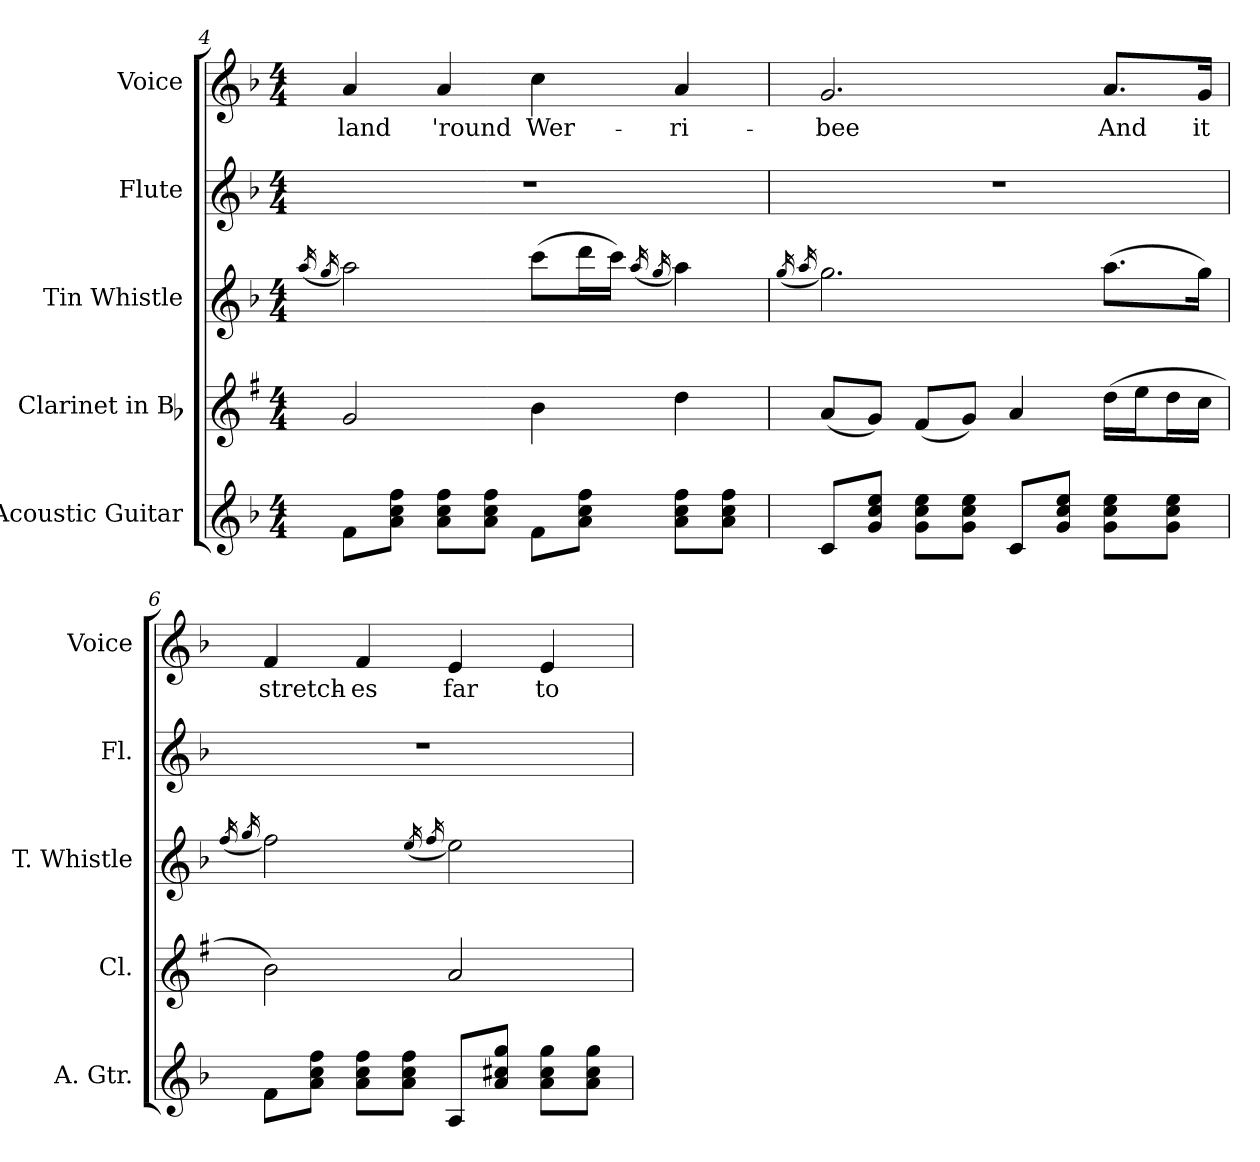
**kern	**kern	**kern	**kern	**kern	**text
*part5	*part4	*part3	*part2	*part1	*part1
*staff5	*staff4	*staff3	*staff2	*staff1	*staff1
*I"Acoustic Guitar	*I"Clarinet in Bb	*I"Tin Whistle	*I"Flute	*I"Voice	*
*I'A. Gtr.	*I'Cl.	*I'T. Whistle	*I'Fl.	*I'Voice	*
*clefG2	*clefG2	*clefG2	*clefG2	*clefG2	*
*ITrd7c12	*ITrd1c2	*ITrd-7c-12	*	*	*
*k[b-]	*k[b-]	*k[b-]	*k[b-]	*k[b-]	*
*F:	*F:	*F:	*F:	*F:	*
*M4/4	*M4/4	*M4/4	*M4/4	*M4/4	*
=4	=4	=4	=4	=4	=4
.	.	(16qaaai/	.	.	.
.	.	16qgggi/	.	.	.
!	!	!	!	!	!LO:LY:b:color=#000000
8Fi\L	2fi/	2aaai\)	1r	4ai/	land
8Ai\ 8ci\ 8fi\J	.	.	.	.	.
!	!	!	!	!	!LO:LY:b:color=#000000
8Ai\ 8ci\ 8fi\L	.	.	.	4ai/	'round
8Ai\ 8ci\ 8fi\J	.	.	.	.	.
!	!	!	!	!	!LO:LY:b:color=#000000
8Fi\L	4ai\	(8cccci\L	.	4cci\	Wer-
8Ai\ 8ci\ 8fi\J	.	16ddddi\L	.	.	.
.	.	16cccci\JJ)	.	.	.
.	.	(16qaaai/	.	.	.
.	.	16qgggi/	.	.	.
!	!	!	!	!	!LO:LY:b:color=#000000
8Ai\ 8ci\ 8fi\L	4cci\	4aaai\)	.	4ai/	-ri-
8Ai\ 8ci\ 8fi\J	.	.	.	.	.
=5	=5	=5	=5	=5	=5
.	.	(16qgggi/	.	.	.
.	.	16qaaai/	.	.	.
!	!	!	!	!	!LO:LY:b:color=#000000
8Ci/L	(8gi/L	2.gggi\)	1r	2.gi/	-bee
8Gi/ 8ci/ 8ei/J	8fi/J)	.	.	.	.
8Gi\ 8ci\ 8ei\L	(8ei/L	.	.	.	.
8Gi\ 8ci\ 8ei\J	8fi/J)	.	.	.	.
8Ci/L	4gi/	.	.	.	.
8Gi/ 8ci/ 8ei/J	.	.	.	.	.
!	!	!	!	!	!LO:LY:b:color=#000000
8Gi\ 8ci\ 8ei\L	(16cci\LL	(8.aaai\L	.	8.ai/L	And
.	16ddi\J	.	.	.	.
8Gi\ 8ci\ 8ei\J	16cci\L	.	.	.	.
!	!	!	!	!	!LO:LY:b:color=#000000
.	16b-i\JJ	16gggi\Jk)	.	16gi/Jk	it
!!LO:LB:g=z
=6	=6	=6	=6	=6	=6
.	.	(16qfffi/	.	.	.
.	.	16qgggi/	.	.	.
!	!	!	!	!	!LO:LY:b:color=#000000
8Fi\L	2ai\)	2fffi\)	1r	4fi/	stretch-
8Ai\ 8ci\ 8fi\J	.	.	.	.	.
!	!	!	!	!	!LO:LY:b:color=#000000
8Ai\ 8ci\ 8fi\L	.	.	.	4fi/	-es
8Ai\ 8ci\ 8fi\J	.	.	.	.	.
.	.	(16qeeei/	.	.	.
.	.	16qfffi/	.	.	.
!	!	!	!	!	!LO:LY:b:color=#000000
8AAi/L	2gi/	2eeei\)	.	4ei/	far
8Ai/ 8c#Xi/ 8gi/J	.	.	.	.	.
!	!	!	!	!	!LO:LY:b:color=#000000
8Ai\ 8c#i\ 8gi\L	.	.	.	4ei/	to
8Ai\ 8c#i\ 8gi\J	.	.	.	.	.
=	=	=	=	=	=
*-	*-	*-	*-	*-	*-
